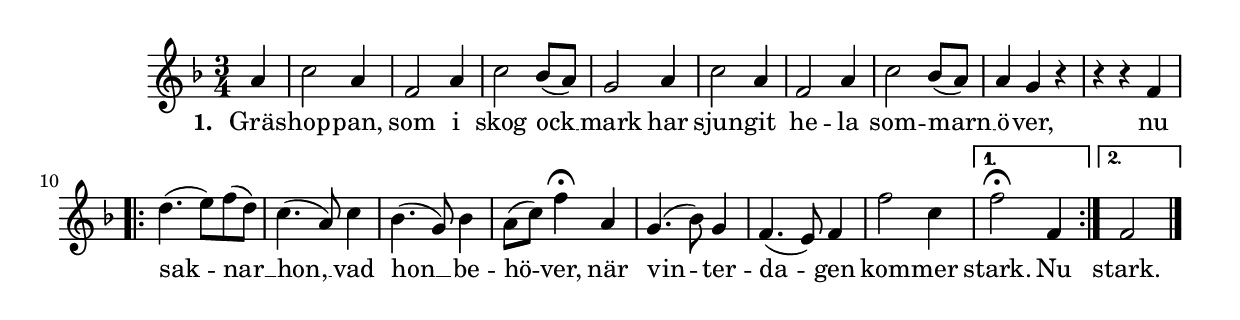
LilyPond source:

{
\time 3/4
\key f \major
\partial 4

 a'4  | 
 c''2 a'4  | 
 f'2 a'4  | 
 c''2 bes'8-( a'-)  | 
 g'2 a'4  | 
 c''2 a'4  | 
 f'2 a'4  | 
 c''2 bes'8-( a'-)  | 
 a'4 g' r  | 
 r r f' 
\repeat volta 2 { 
 d''4.-( e''8-) f''-( d''-)  | 
 c''4.-( a'8-) c''4  | 
 bes'4.-( g'8-) bes'4  | 
 \override Script.padding = #0.7
 a'8-( c''-) f''4-\fermata a'  | 
 g'4.-( bes'8-) g'4  | 
 f'4.-( e'8-) f'4  | 
 f''2 c''4  | 
  } 
\alternative { 
 {  f''2-\fermata f'4   |
 } %( endrepeat )% 
 
 { % beginalt
 f'2 }} 
 \bar "|."
 }
 \addlyrics {
     \set stanza = #"1. "
     Gräs -- hop -- pan, som i skog ock __ mark har sjun -- git he -- la
     som -- marn __ ö -- ver, nu sak --  -- nar __ hon, __ vad hon __ be -- 
     hö --  -- ver, när vin --  -- ter -- da --  -- gen kom -- mer stark. Nu stark.
}
